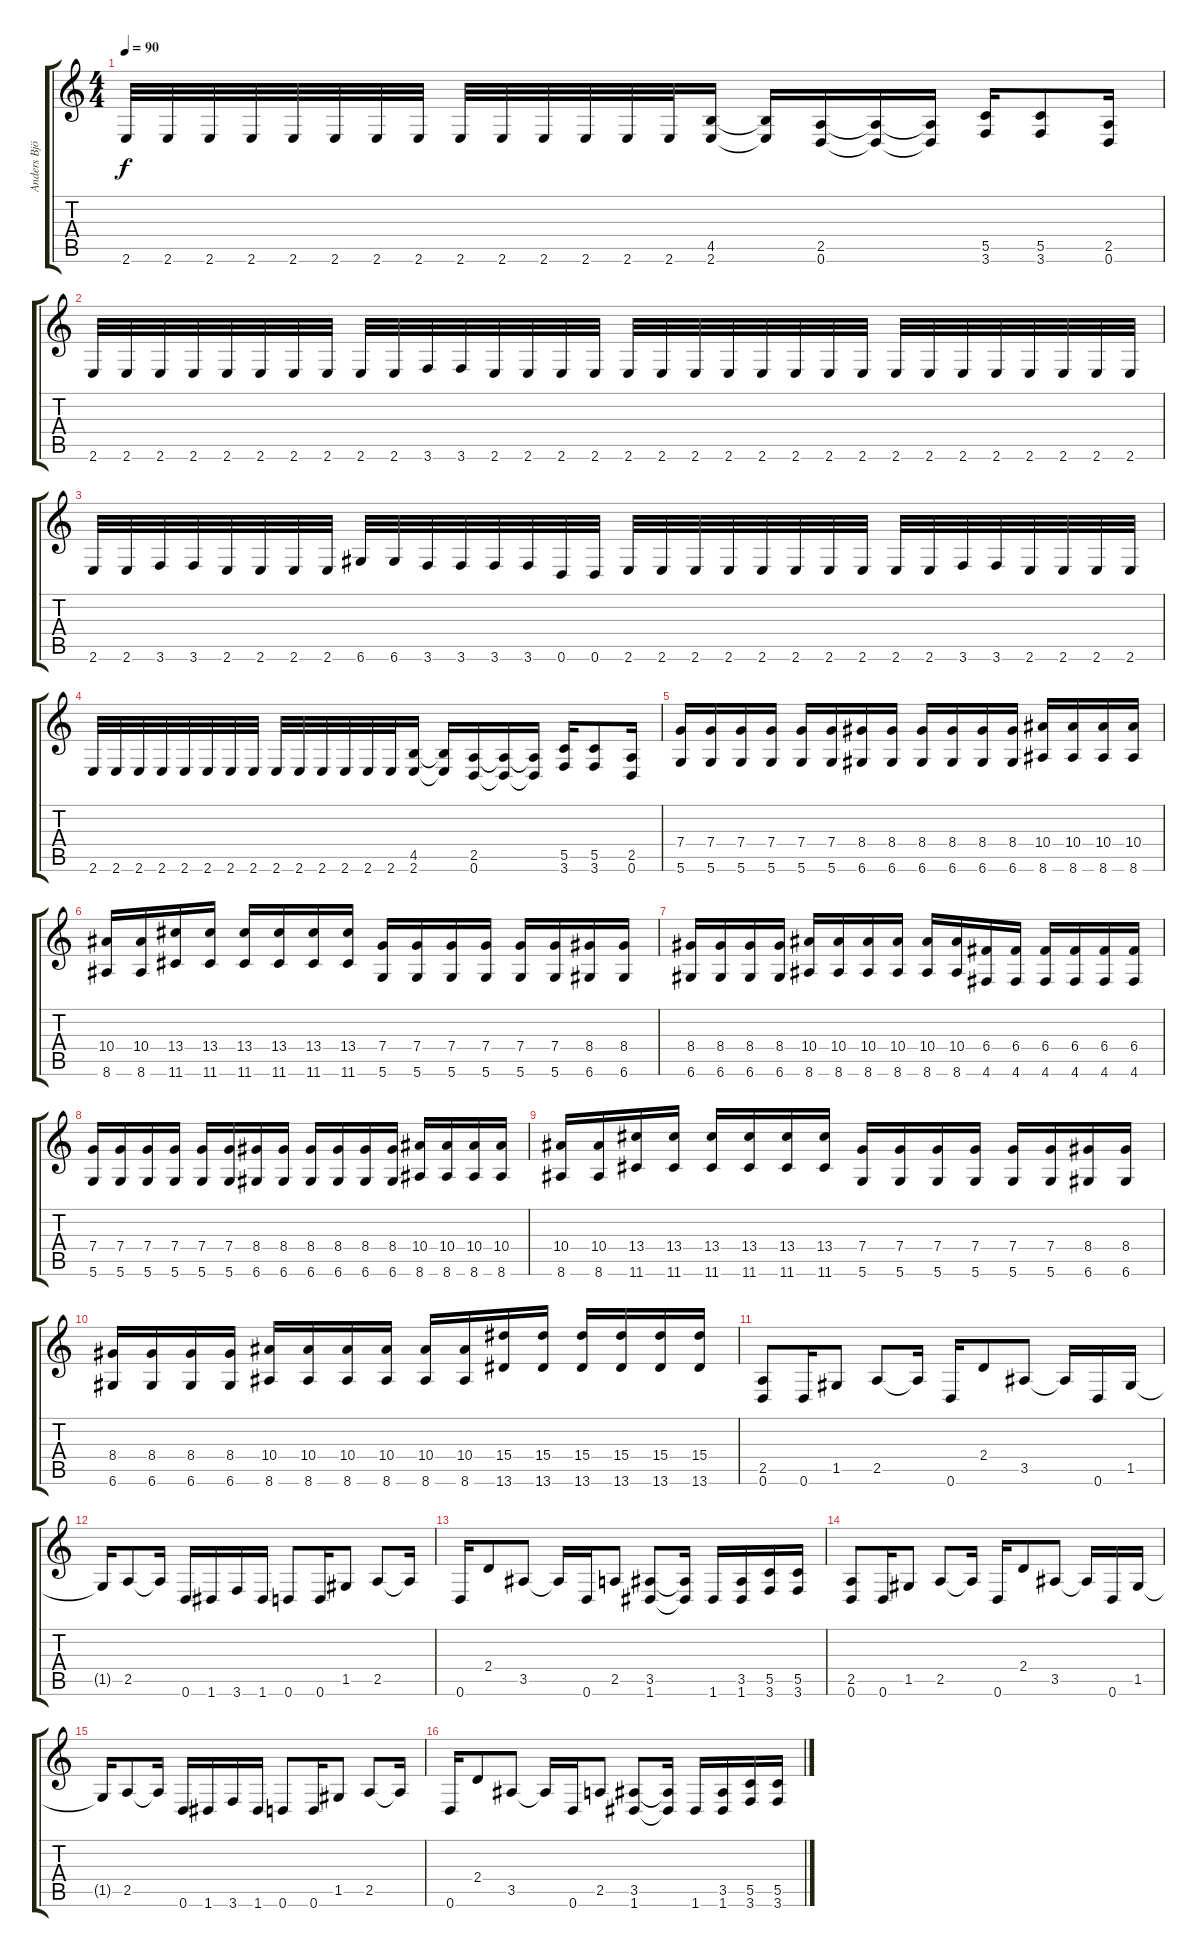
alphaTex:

\track ("Anders Björler" "Anders Bjö") {instrument distortionguitar}
\staff {score tabs}
\tuning (D4 A3 F3 C3 G2 D2) {hide}
\ts (4 4)
\tempo 90
\clef g2
\ks c
2.6.32{dy f} 2.6.32 2.6.32 2.6.32 2.6.32 2.6.32 2.6.32 2.6.32 2.6.32 2.6.32 2.6.32 2.6.32 2.6.32 2.6.32 (4.5 2.6).16 (4.5{t} 2.6{t}).16 (2.5 0.6).16 (2.5{t} 0.6{t}).16 (2.5{t} 0.6{t}).16 (5.5 3.6).16 (5.5 3.6).8 (2.5 0.6).16 |
2.6.32 2.6.32 2.6.32 2.6.32 2.6.32 2.6.32 2.6.32 2.6.32 2.6.32 2.6.32 3.6.32 3.6.32 2.6.32 2.6.32 2.6.32 2.6.32 2.6.32 2.6.32 2.6.32 2.6.32 2.6.32 2.6.32 2.6.32 2.6.32 2.6.32 2.6.32 2.6.32 2.6.32 2.6.32 2.6.32 2.6.32 2.6.32 |
2.6.32 2.6.32 3.6.32 3.6.32 2.6.32 2.6.32 2.6.32 2.6.32 6.6.32 6.6.32 3.6.32 3.6.32 3.6.32 3.6.32 0.6.32 0.6.32 2.6.32 2.6.32 2.6.32 2.6.32 2.6.32 2.6.32 2.6.32 2.6.32 2.6.32 2.6.32 3.6.32 3.6.32 2.6.32 2.6.32 2.6.32 2.6.32 |
2.6.32 2.6.32 2.6.32 2.6.32 2.6.32 2.6.32 2.6.32 2.6.32 2.6.32 2.6.32 2.6.32 2.6.32 2.6.32 2.6.32 (4.5 2.6).16 (4.5{t} 2.6{t}).16 (2.5 0.6).16 (2.5{t} 0.6{t}).16 (2.5{t} 0.6{t}).16 (5.5 3.6).16 (5.5 3.6).8 (2.5 0.6).16 |
(7.4 5.6).16 (7.4 5.6).16 (7.4 5.6).16 (7.4 5.6).16 (7.4 5.6).16 (7.4 5.6).16 (8.4 6.6).16 (8.4 6.6).16 (8.4 6.6).16 (8.4 6.6).16 (8.4 6.6).16 (8.4 6.6).16 (10.4 8.6).16 (10.4 8.6).16 (10.4 8.6).16 (10.4 8.6).16 |
(10.4 8.6).16 (10.4 8.6).16 (13.4 11.6).16 (13.4 11.6).16 (13.4 11.6).16 (13.4 11.6).16 (13.4 11.6).16 (13.4 11.6).16 (7.4 5.6).16 (7.4 5.6).16 (7.4 5.6).16 (7.4 5.6).16 (7.4 5.6).16 (7.4 5.6).16 (8.4 6.6).16 (8.4 6.6).16 |
(8.4 6.6).16 (8.4 6.6).16 (8.4 6.6).16 (8.4 6.6).16 (10.4 8.6).16 (10.4 8.6).16 (10.4 8.6).16 (10.4 8.6).16 (10.4 8.6).16 (10.4 8.6).16 (6.4 4.6).16 (6.4 4.6).16 (6.4 4.6).16 (6.4 4.6).16 (6.4 4.6).16 (6.4 4.6).16 |
(7.4 5.6).16 (7.4 5.6).16 (7.4 5.6).16 (7.4 5.6).16 (7.4 5.6).16 (7.4 5.6).16 (8.4 6.6).16 (8.4 6.6).16 (8.4 6.6).16 (8.4 6.6).16 (8.4 6.6).16 (8.4 6.6).16 (10.4 8.6).16 (10.4 8.6).16 (10.4 8.6).16 (10.4 8.6).16 |
(10.4 8.6).16 (10.4 8.6).16 (13.4 11.6).16 (13.4 11.6).16 (13.4 11.6).16 (13.4 11.6).16 (13.4 11.6).16 (13.4 11.6).16 (7.4 5.6).16 (7.4 5.6).16 (7.4 5.6).16 (7.4 5.6).16 (7.4 5.6).16 (7.4 5.6).16 (8.4 6.6).16 (8.4 6.6).16 |
(8.4 6.6).16 (8.4 6.6).16 (8.4 6.6).16 (8.4 6.6).16 (10.4 8.6).16 (10.4 8.6).16 (10.4 8.6).16 (10.4 8.6).16 (10.4 8.6).16 (10.4 8.6).16 (15.4 13.6).16 (15.4 13.6).16 (15.4 13.6).16 (15.4 13.6).16 (15.4 13.6).16 (15.4 13.6).16 |
(2.5 0.6).8 0.6.16 1.5.8 2.5.8 2.5{t}.16 0.6.16 2.4.8 3.5.8 3.5{t}.16 0.6.16 1.5.16 |
1.5{t}.16 2.5.8 2.5{t}.16 0.6.16 1.6.16 3.6.16 1.6.16 0.6.8 0.6.16 1.5.8 2.5.8 2.5{t}.16 |
0.6.16 2.4.8 3.5.8 3.5{t}.16 0.6.16 2.5.8 (3.5 1.6).8 (3.5{t} 1.6{t}).16 1.6.16 (3.5 1.6).16 (5.5 3.6).16 (5.5 3.6).16 |
(2.5 0.6).8 0.6.16 1.5.8 2.5.8 2.5{t}.16 0.6.16 2.4.8 3.5.8 3.5{t}.16 0.6.16 1.5.16 |
1.5{t}.16 2.5.8 2.5{t}.16 0.6.16 1.6.16 3.6.16 1.6.16 0.6.8 0.6.16 1.5.8 2.5.8 2.5{t}.16 |
0.6.16 2.4.8 3.5.8 3.5{t}.16 0.6.16 2.5.8 (3.5 1.6).8 (3.5{t} 1.6{t}).16 1.6.16 (3.5 1.6).16 (5.5 3.6).16 (5.5 3.6).16
